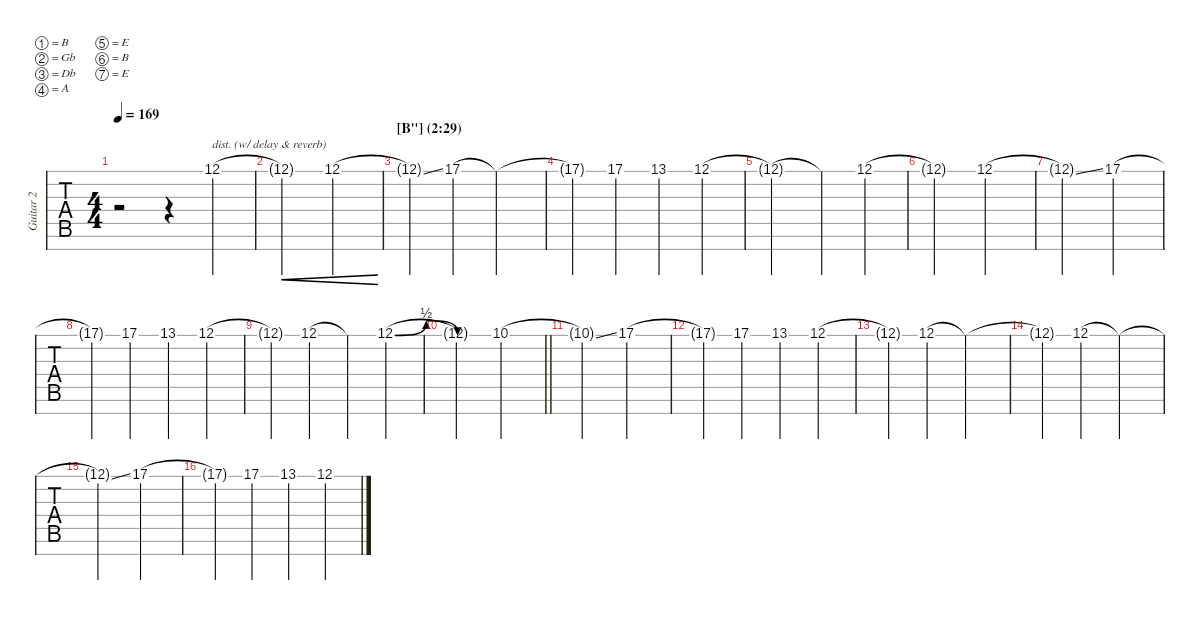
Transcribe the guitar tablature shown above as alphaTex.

\defaultSystemsLayout 4
\hideDynamics
\bracketExtendMode nobrackets
\multiTrackTrackNamePolicy allsystems
\firstSystemTrackNameMode fullname
\otherSystemsTrackNameMode fullname
\otherSystemsTrackNameOrientation horizontal
\track ("Guitar 2" "Gtr. 2") {instrument overdrivenguitar}
\staff {tabs}
\tuning (B3 Gb3 Db3 A2 E2 B1 E1)
\ts (4 4)
\scale
0.996164
\tempo 169
\accidentals auto
\clef g2
\ottava regular
\simile none
\ks c
r.2{dy mf} r.4 12.1.4{txt "dist. (w/ delay & reverb)"} |
\scale
1.01151 12.1{t}.2{cre} 12.1.2{cre} |
\section ("" "[B''] (2:29)")
\scale
1.00077 12.1{ss t}.4 17.1.4 17.1{t}.2 |
\scale
1.00077 17.1{t}.4 17.1.4 13.1.4 12.1.4 |
\scale
1.00192 12.1{t}.2 12.1{t}.4 12.1.4 |
\scale
0.996538 12.1{t}.2 12.1.2 |
\scale
1.00078 12.1{ss t}.2 17.1.2 |
\scale
1.00078 17.1{t}.4 17.1.4 13.1.4 12.1.4 |
\scale
1.00233 12.1{t}.4 12.1.4 12.1{t}.4 12.1{be (bendrelease 20.4 0 29.4 2 49.199999999999996 2 59.4 0)}.4 |
\scale
0.996112
\barLineRight lightlight
12.1{be (hold 0 0 60 0) t}.2 10.1.2 |
\scale
1.00077 10.1{ss t}.2 17.1.2 |
\scale
1.00077 17.1{t}.4 17.1.4 13.1.4 12.1.4 |
\scale
1.00192 12.1{t}.4 12.1.4 12.1{t}.2 |
\scale
0.996538 12.1{t}.4 12.1.4 12.1{t}.2 |
\scale
1.00078 12.1{ss t}.2 17.1.2 |
\scale
1.00078 17.1{t}.4 17.1.4 13.1.4 12.1.4
